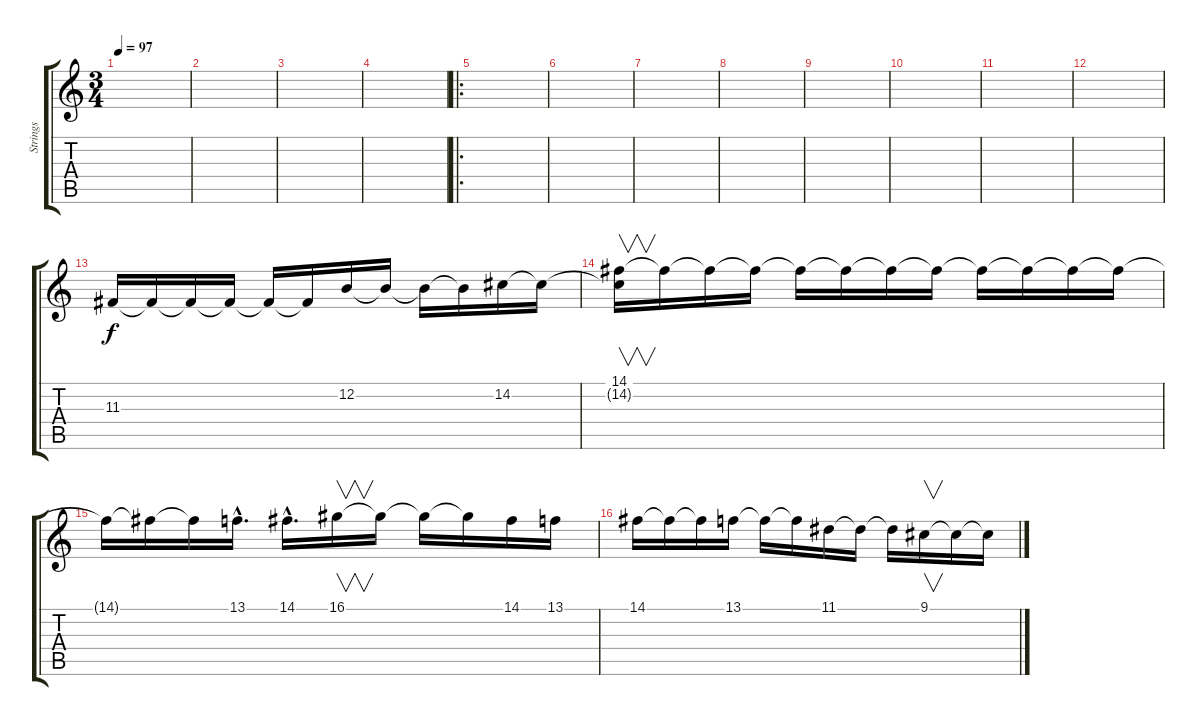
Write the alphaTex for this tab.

\track ("Strings" "Strings") {instrument stringensemble1}
\staff {score tabs}
\tuning (E4 B3 G3 D3 A2 E2) {hide}
\ts (3 4)
\tempo 97
\clef g2
\ks c
|
|
|
|
\ro
|
|
|
|
|
|
|
|
11.3.16 11.3{t}.16 11.3{t}.16 11.3{t}.16 11.3{t}.16 11.3{t}.16 12.2.16 12.2{t}.16 12.2{t}.16 12.2{t}.16 14.2.16 14.2{t}.16 |
(14.1 14.2{t}).16{v} 14.1{t}.16 14.1{t}.16 14.1{t}.16 14.1{t}.16 14.1{t}.16 14.1{t}.16 14.1{t}.16 14.1{t}.16 14.1{t}.16 14.1{t}.16 14.1{t}.16 |
14.1{t}.16 14.1{t}.16 14.1{t}.16 13.1{hac}.16{d} 14.1{hac}.16{d} 16.1.16{v} 16.1{t}.16 16.1{t}.16 16.1{t}.16 14.1.16 13.1.16 |
14.1.16 14.1{t}.16 14.1{t}.16 13.1.16 13.1{t}.16 13.1{t}.16 11.1.16 11.1{t}.16 11.1{t}.16 9.1.16{v} 9.1{t}.16 9.1{t}.16
